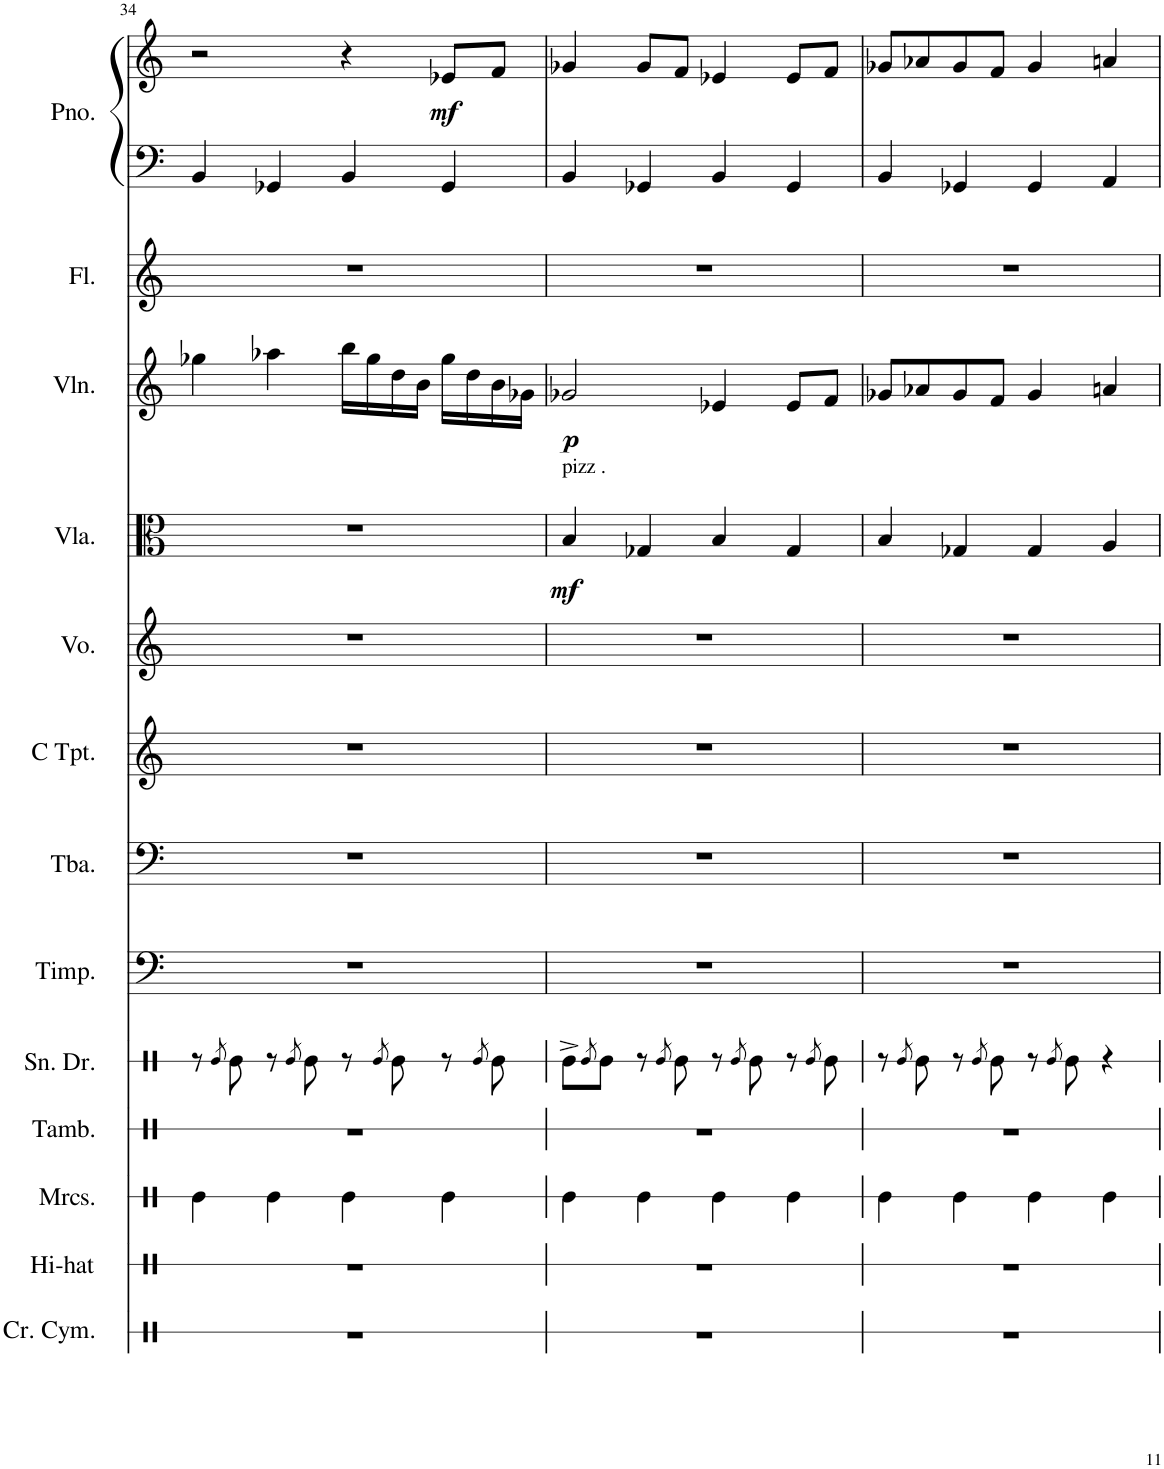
**kern	**kern	**kern	**kern	**kern	**kern	**kern	**kern	**kern	**kern	**dynam	**kern	**dynam	**kern	**kern	**kern	**dynam
*part13	*part12	*part11	*part10	*part9	*part8	*part7	*part6	*part5	*part4	*part4	*part3	*part3	*part2	*part1	*part1	*part1
*staff14	*staff13	*staff12	*staff11	*staff10	*staff9	*staff8	*staff7	*staff6	*staff5	*staff5	*staff4	*staff4	*staff3	*staff2	*staff1	*staff1/2
*I"Crash Cymbal	*I"Hi-hat	*I"Maracas	*I"Tambourine	*I"Snare Drum	*I"Timpani	*I"Tuba	*I"C Trumpet	*I"Voice	*I"Viola	*	*I"Violin	*	*I"Flute	*I"Piano	*	*
*I'Cr. Cym.	*I'Hi-hat	*I'Mrcs.	*I'Tamb.	*I'Sn. Dr.	*I'Timp.	*I'Tba.	*I'C Tpt.	*I'Vo.	*I'Vla.	*	*I'Vln.	*	*I'Fl.	*I'Pno.	*	*
!!LO:PB:g=z
*clefX	*clefX	*clefX	*clefX	*clefX	*clefF4	*clefF4	*clefG2	*clefG2	*clefC3	*	*clefG2	*	*clefG2	*clefF4	*clefG2	*
*k[]	*k[]	*k[]	*k[]	*k[]	*k[]	*k[]	*k[]	*k[]	*k[]	*	*k[]	*	*k[]	*k[]	*k[]	*
*M4/4	*M4/4	*M4/4	*M4/4	*M4/4	*M4/4	*M4/4	*M4/4	*M4/4	*M4/4	*	*M4/4	*	*M4/4	*M4/4	*M4/4	*
=34	=34	=34	=34	=34	=34	=34	=34	=34	=34	=34	=34	=34	=34	=34	=34	=34
1r	1r	4Re\	1r	8r	1r	1r	1r	1r	1r	.	4gg-X\	.	1r	4BB/	2r	.
.	.	.	.	8qRe/	.	.	.	.	.	.	.	.	.	.	.	.
.	.	.	.	8Re\	.	.	.	.	.	.	.	.	.	.	.	.
.	.	4Re\	.	8r	.	.	.	.	.	.	4aa-X\	.	.	4GG-X/	.	.
.	.	.	.	8qRe/	.	.	.	.	.	.	.	.	.	.	.	.
.	.	.	.	8Re\	.	.	.	.	.	.	.	.	.	.	.	.
.	.	4Re\	.	8r	.	.	.	.	.	.	16bb\LL	.	.	4BB/	4r	.
.	.	.	.	.	.	.	.	.	.	.	16gg-\	.	.	.	.	.
.	.	.	.	8qRe/	.	.	.	.	.	.	.	.	.	.	.	.
.	.	.	.	8Re\	.	.	.	.	.	.	16dd\	.	.	.	.	.
.	.	.	.	.	.	.	.	.	.	.	16b\JJ	.	.	.	.	.
!	!	!	!	!	!	!	!	!	!	!	!	!	!	!	!	!LO:DY:b
.	.	4Re\	.	8r	.	.	.	.	.	.	16gg-\LL	.	.	4GG-/	8e-X/L	mf
.	.	.	.	.	.	.	.	.	.	.	16dd\	.	.	.	.	.
.	.	.	.	8qRe/	.	.	.	.	.	.	.	.	.	.	.	.
.	.	.	.	8Re\	.	.	.	.	.	.	16b\	.	.	.	8f/J	.
.	.	.	.	.	.	.	.	.	.	.	16g-X\JJ	.	.	.	.	.
=35	=35	=35	=35	=35	=35	=35	=35	=35	=35	=35	=35	=35	=35	=35	=35	=35
!	!	!	!	!	!	!	!	!	!LO:TX:a:t=pizz .	!	!	!	!	!	!	!
!	!	!	!	!	!	!	!	!	!	!LO:DY:b	!	!LO:DY:b	!	!	!	!
1r	1r	4Re\	1r	8Re^\L	1r	1r	1r	1r	4B/	mf	2g-X/	p	1r	4BB/	4g-X/	.
.	.	.	.	8qRe/	.	.	.	.	.	.	.	.	.	.	.	.
.	.	.	.	8Re\J	.	.	.	.	.	.	.	.	.	.	.	.
.	.	4Re\	.	8r	.	.	.	.	4G-X/	.	.	.	.	4GG-X/	8g-/L	.
.	.	.	.	8qRe/	.	.	.	.	.	.	.	.	.	.	.	.
.	.	.	.	8Re\	.	.	.	.	.	.	.	.	.	.	8f/J	.
.	.	4Re\	.	8r	.	.	.	.	4B/	.	4e-X/	.	.	4BB/	4e-X/	.
.	.	.	.	8qRe/	.	.	.	.	.	.	.	.	.	.	.	.
.	.	.	.	8Re\	.	.	.	.	.	.	.	.	.	.	.	.
.	.	4Re\	.	8r	.	.	.	.	4G-/	.	8e-/L	.	.	4GG-/	8e-/L	.
.	.	.	.	8qRe/	.	.	.	.	.	.	.	.	.	.	.	.
.	.	.	.	8Re\	.	.	.	.	.	.	8f/J	.	.	.	8f/J	.
=36	=36	=36	=36	=36	=36	=36	=36	=36	=36	=36	=36	=36	=36	=36	=36	=36
1r	1r	4Re\	1r	8r	1r	1r	1r	1r	4B/	.	8g-X/L	.	1r	4BB/	8g-X/L	.
.	.	.	.	8qRe/	.	.	.	.	.	.	.	.	.	.	.	.
.	.	.	.	8Re\	.	.	.	.	.	.	8a-X/	.	.	.	8a-X/	.
.	.	4Re\	.	8r	.	.	.	.	4G-X/	.	8g-/	.	.	4GG-X/	8g-/	.
.	.	.	.	8qRe/	.	.	.	.	.	.	.	.	.	.	.	.
.	.	.	.	8Re\	.	.	.	.	.	.	8f/J	.	.	.	8f/J	.
.	.	4Re\	.	8r	.	.	.	.	4G-/	.	4g-/	.	.	4GG-/	4g-/	.
.	.	.	.	8qRe/	.	.	.	.	.	.	.	.	.	.	.	.
.	.	.	.	8Re\	.	.	.	.	.	.	.	.	.	.	.	.
.	.	4Re\	.	4r	.	.	.	.	4A/	.	4an/	.	.	4AA/	4an/	.
=	=	=	=	=	=	=	=	=	=	=	=	=	=	=	=	=
*-	*-	*-	*-	*-	*-	*-	*-	*-	*-	*-	*-	*-	*-	*-	*-	*-
